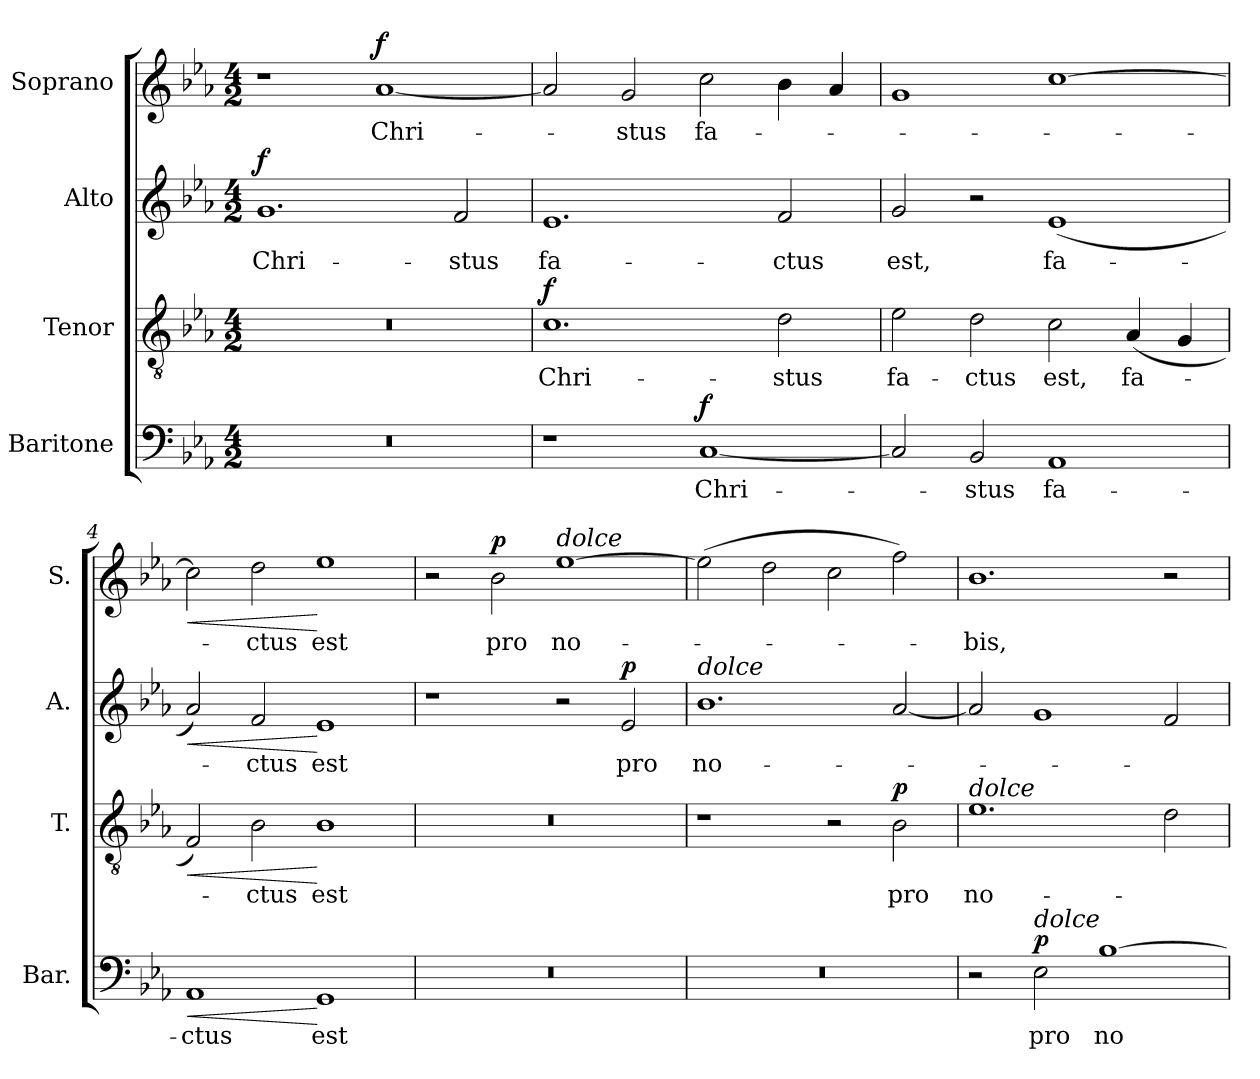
**kern	**text	**dynam	**kern	**text	**dynam	**kern	**text	**dynam	**kern	**text	**dynam
*part4	*part4	*part4	*part3	*part3	*part3	*part2	*part2	*part2	*part1	*part1	*part1
*staff4	*staff4	*staff4	*staff3	*staff3	*staff3	*staff2	*staff2	*staff2	*staff1	*staff1	*staff1
*I"Baritone	*	*	*I"Tenor	*	*	*I"Alto	*	*	*I"Soprano	*	*
*I'Bar.	*	*	*I'T.	*	*	*I'A.	*	*	*I'S.	*	*
!!LO:PB:g=z
*clefF4	*	*	*clefGv2	*	*	*clefG2	*	*	*clefG2	*	*
*	*	*	*ITrd7c12	*	*	*	*	*	*	*	*
*k[b-e-a-]	*	*	*k[b-e-a-]	*	*	*k[b-e-a-]	*	*	*k[b-e-a-]	*	*
*E-:	*	*	*E-:	*	*	*E-:	*	*	*E-:	*	*
*M4/2	*	*	*M4/2	*	*	*M4/2	*	*	*M4/2	*	*
*MM184	*	*	*MM184	*	*	*MM184	*	*	*MM184	*	*
=1	=1	=1	=1	=1	=1	=1	=1	=1	=1	=1	=1
!LO:N:vis=1	!	!	!LO:N:vis=1	!	!	!	!	!	!	!	!
!	!	!	!	!	!	!	!LO:LY:b:color=#000000	!	!	!	!
0r	.	.	0r	.	.	1.gi	Chri-	f	1r	.	.
!	!	!	!	!	!	!	!	!	!	!LO:LY:b:color=#000000	!
.	.	.	.	.	.	.	.	.	[1a-i	Chri-	f
!	!	!	!	!	!	!	!LO:LY:b:color=#000000	!	!	!	!
.	.	.	.	.	.	2fi/	-stus	.	.	.	.
=2	=2	=2	=2	=2	=2	=2	=2	=2	=2	=2	=2
!	!	!	!	!LO:LY:b:color=#000000	!	!	!	!	!	!	!
!	!	!	!	!	!	!	!LO:LY:b:color=#000000	!	!	!	!
1r	.	.	1.Ci	Chri-	f	1.e-i	fa-	.	2a-i/]	.	.
!	!	!	!	!	!	!	!	!	!	!LO:LY:b:color=#000000	!
.	.	.	.	.	.	.	.	.	2gi/	-stus	.
!	!LO:LY:b:color=#000000	!	!	!	!	!	!	!	!	!	!
!	!	!	!	!	!	!	!	!	!	!LO:LY:b:color=#000000	!
[1Ci	Chri-	f	.	.	.	.	.	.	2cci\	fa-	.
!	!	!	!	!LO:LY:b:color=#000000	!	!	!	!	!	!	!
!	!	!	!	!	!	!	!LO:LY:b:color=#000000	!	!	!	!
.	.	.	2Di\	-stus	.	2fi/	-ctus	.	4b-i\	.	.
.	.	.	.	.	.	.	.	.	4a-i/	.	.
=3	=3	=3	=3	=3	=3	=3	=3	=3	=3	=3	=3
!	!	!	!	!LO:LY:b:color=#000000	!	!	!	!	!	!	!
!	!	!	!	!	!	!	!LO:LY:b:color=#000000	!	!	!	!
2Ci/]	.	.	2E-i\	fa-	.	2gi/	est,	.	1gi	.	.
!	!LO:LY:b:color=#000000	!	!	!	!	!	!	!	!	!	!
!	!	!	!	!LO:LY:b:color=#000000	!	!	!	!	!	!	!
2BB-i/	-stus	.	2Di\	-ctus	.	2r	.	.	.	.	.
!	!LO:LY:b:color=#000000	!	!	!	!	!	!	!	!	!	!
!	!	!	!	!LO:LY:b:color=#000000	!	!	!	!	!	!	!
!	!	!	!	!	!	!	!LO:LY:b:color=#000000	!	!	!	!
1AA-i	fa-	.	2Ci\	est,	.	(1e-i	fa-	.	[1cci	.	.
!	!	!	!	!LO:LY:b:color=#000000	!	!	!	!	!	!	!
.	.	.	(4AA-i/	fa-	.	.	.	.	.	.	.
.	.	.	4GGi/	.	.	.	.	.	.	.	.
=4	=4	=4	=4	=4	=4	=4	=4	=4	=4	=4	=4
!	!LO:LY:b:color=#000000	!LO:HP:b	!	!	!LO:HP:b	!	!	!LO:HP:b	!	!	!LO:HP:b
1AA-i	-ctus	<	2FFi/)	.	<	2a-i/)	.	<	2cci\]	.	<
!	!	!	!	!LO:LY:b:color=#000000	!	!	!	!	!	!	!
!	!	!	!	!	!	!	!LO:LY:b:color=#000000	!	!	!	!
!	!	!	!	!	!	!	!	!	!	!LO:LY:b:color=#000000	!
.	.	.	2BB-i\	-ctus	.	2fi/	-ctus	.	2ddi\	-ctus	.
!	!LO:LY:b:color=#000000	!	!	!	!	!	!	!	!	!	!
!	!	!	!	!LO:LY:b:color=#000000	!	!	!	!	!	!	!
!	!	!	!	!	!	!	!LO:LY:b:color=#000000	!	!	!	!
!	!	!	!	!	!	!	!	!	!	!LO:LY:b:color=#000000	!
1GGi	est	[	1BB-i	est	[	1e-i	est	[	1ee-i	est	[
=5	=5	=5	=5	=5	=5	=5	=5	=5	=5	=5	=5
!LO:N:vis=1	!	!	!LO:N:vis=1	!	!	!	!	!	!	!	!
0r	.	.	0r	.	.	1r	.	.	2r	.	.
!	!	!	!	!	!	!	!	!	!	!LO:LY:b:color=#000000	!
.	.	.	.	.	.	.	.	.	2b-i\	pro	p
!	!	!	!	!	!	!	!	!	!LO:TX:a:i:t=dolce	!	!
!	!	!	!	!	!	!	!	!	!	!LO:LY:b:color=#000000	!
.	.	.	.	.	.	2r	.	.	[1ee-i	no-	.
!	!	!	!	!	!	!	!LO:LY:b:color=#000000	!	!	!	!
.	.	.	.	.	.	2e-i/	pro	p	.	.	.
=6	=6	=6	=6	=6	=6	=6	=6	=6	=6	=6	=6
!LO:N:vis=1	!	!	!	!	!	!	!	!	!	!	!
!	!	!	!	!	!	!LO:TX:a:i:t=dolce	!	!	!	!	!
!	!	!	!	!	!	!	!LO:LY:b:color=#000000	!	!	!	!
0r	.	.	1r	.	.	1.b-i	no-	.	(2ee-i\]	.	.
.	.	.	.	.	.	.	.	.	2ddi\	.	.
.	.	.	2r	.	.	.	.	.	2cci\	.	.
!	!	!	!	!LO:LY:b:color=#000000	!	!	!	!	!	!	!
.	.	.	2BB-i\	pro	p	[2a-i/	.	.	2ffi\)	.	.
=7	=7	=7	=7	=7	=7	=7	=7	=7	=7	=7	=7
!	!	!	!	!LO:LY:b:color=#000000	!	!	!	!	!	!	!
!	!	!	!LO:TX:a:i:t=dolce	!	!	!	!	!	!	!	!
!	!	!	!	!	!	!	!	!	!	!LO:LY:b:color=#000000	!
2r	.	.	1.E-i	no-	.	2a-i/]	.	.	1.b-i	-bis,	.
!LO:TX:a:i:t=dolce	!	!	!	!	!	!	!	!	!	!	!
!	!LO:LY:b:color=#000000	!	!	!	!	!	!	!	!	!	!
2E-i\	pro	p	.	.	.	1gi	.	.	.	.	.
!	!LO:LY:b:color=#000000	!	!	!	!	!	!	!	!	!	!
[1B-i	no-	.	.	.	.	.	.	.	.	.	.
.	.	.	2Di\	.	.	2fi/	.	.	2r	.	.
=	=	=	=	=	=	=	=	=	=	=	=
*-	*-	*-	*-	*-	*-	*-	*-	*-	*-	*-	*-
